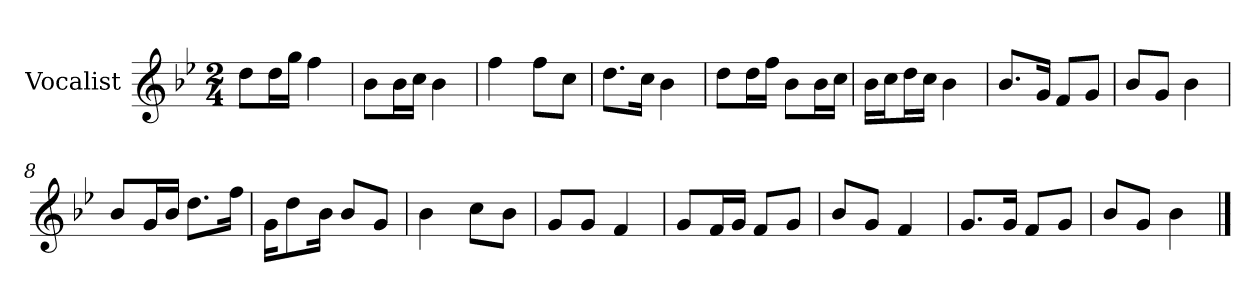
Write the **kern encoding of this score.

**kern
*part1
*staff1
*I"Vocalist
*k[b-e-]
*B-:
*M2/4
=
8ddL
16ddL
16ggJJ
4ff
=1
8b-L
16b-L
16ccJJ
4b-
=2
4ff
8ffL
8ccJ
=3
8.ddL
16ccJk
4b-
=4
8ddL
16ddL
16ffJJ
8b-L
16b-L
16ccJJ
=5
16b-LL
16ccJ
16ddL
16ccJJ
4b-
=6
8.b-L
16gJk
8fL
8gJ
=7
8b-L
8gJ
4b-
=8
8b-L
16gL
16b-JJ
8.ddL
16ffJk
=9
16gKL
8dd
16b-Jk
8b-L
8gJ
=10
4b-
8ccL
8b-J
=11
8gL
8gJ
4f
=12
8gL
16fL
16gJJ
8fL
8gJ
=13
8b-L
8gJ
4f
=14
8.gL
16gJk
8fL
8gJ
=15
8b-L
8gJ
4b-
==
*-
